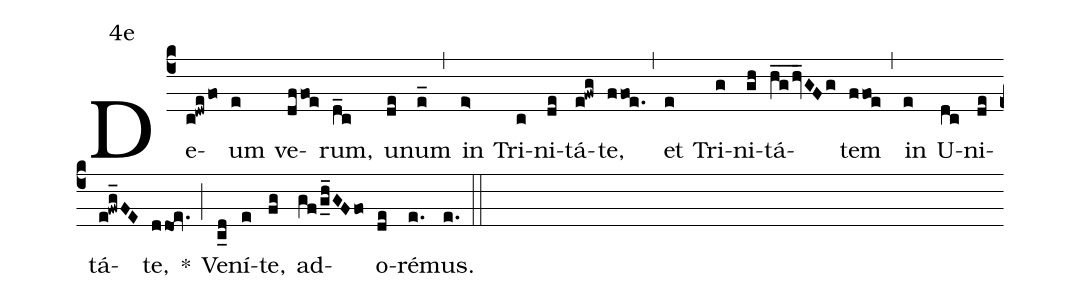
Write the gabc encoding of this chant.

mode:4e;
%%
(c4) De(c@dwe/fo)um(e) ve(df/foe)rum,(d_c) u(de)num(e_) (,) in(e>) Tri(c)ni(de)tá(e@fwg)te,(ffoe.) (,) et(e) Tri(g)ni(gh)tá(hg__/hv_GFg)tem(ffoe) (,) in(e) U(dc)ni(de)tá(e@fwg_FE)te,(ddoe.) <sp>*</sp>(;) Ve(c_d)ní(e)te,(fg) ad(gf/g_h_GFfo)o(de)ré(e.)mus.(e.) (::)
